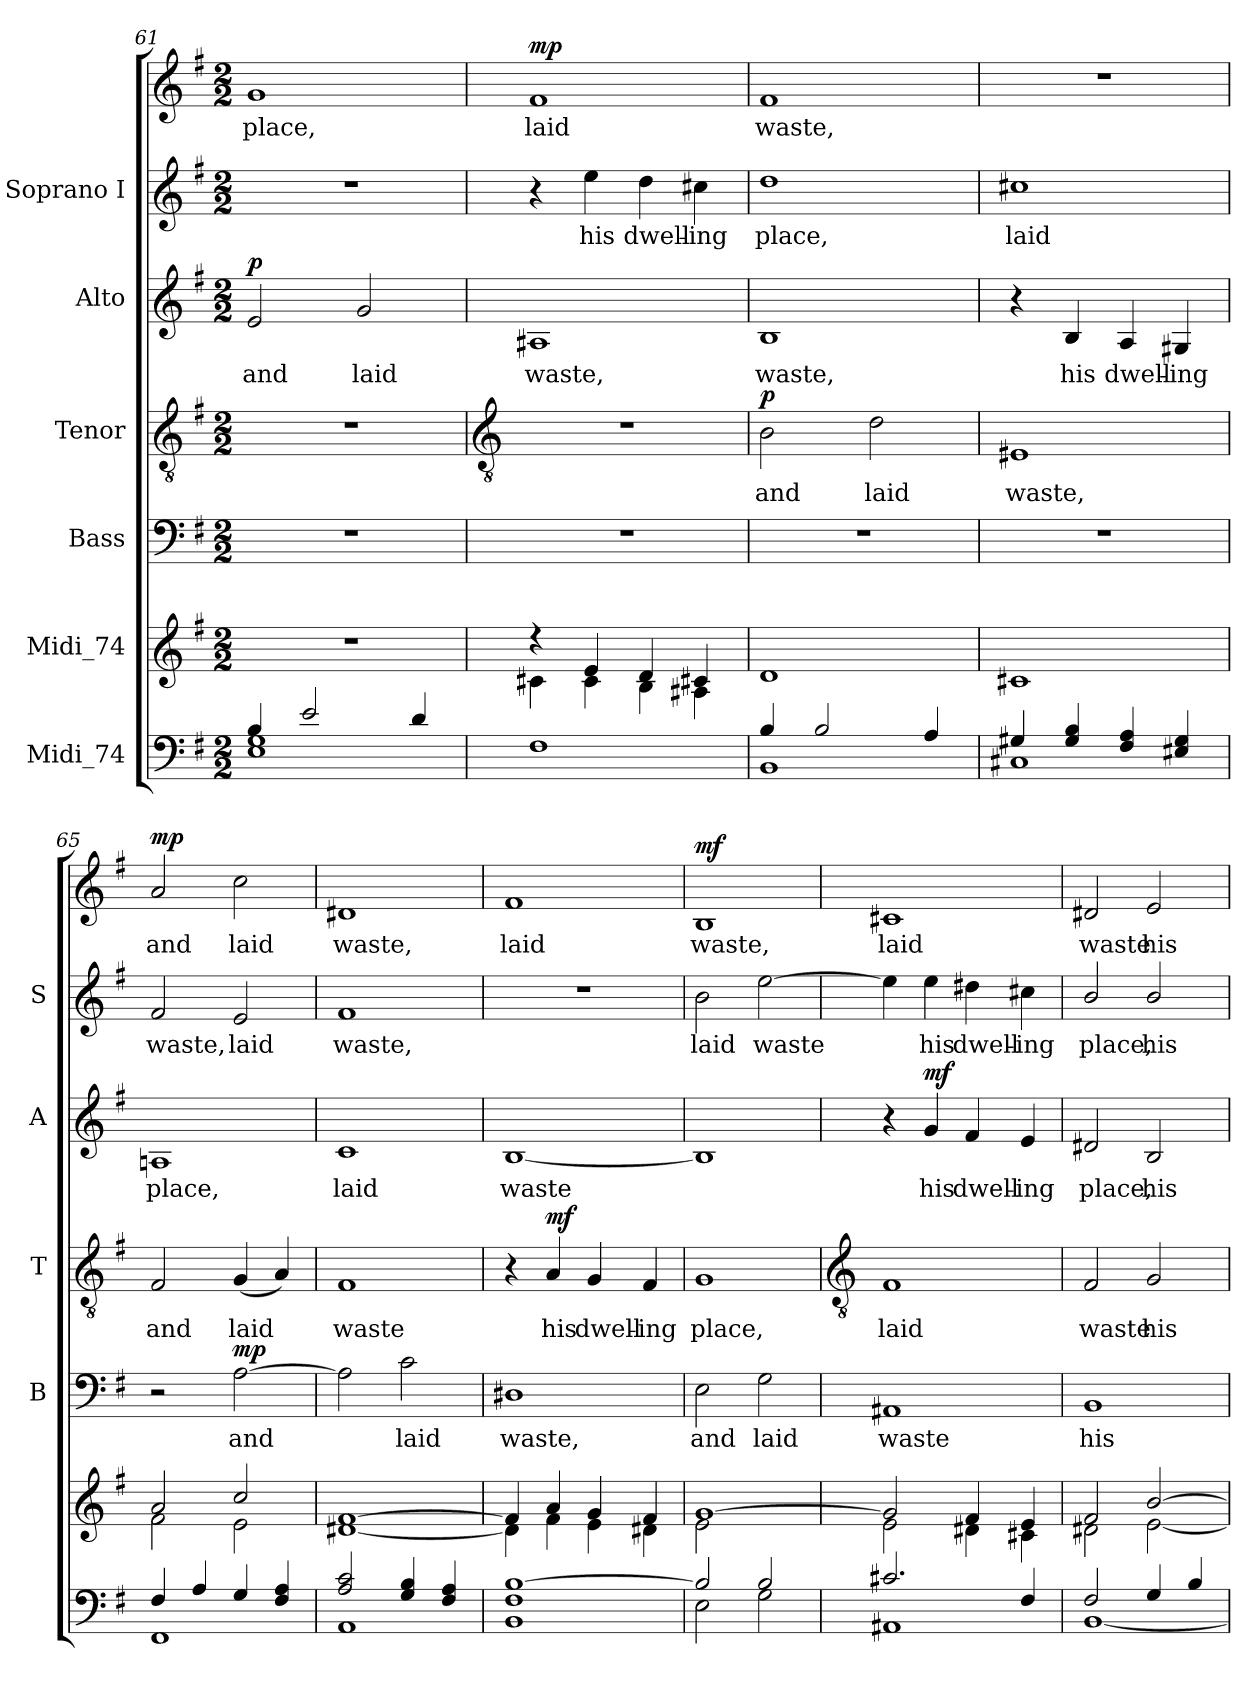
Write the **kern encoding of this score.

**kern	**kern	**kern	**text	**dynam	**kern	**text	**dynam	**kern	**text	**dynam	**kern	**text	**kern	**text	**dynam
*part6	*part5	*part4	*part4	*part4	*part3	*part3	*part3	*part2	*part2	*part2	*part1	*part1	*part1	*part1	*part1
*staff7	*staff6	*staff5	*staff5	*staff5	*staff4	*staff4	*staff4	*staff3	*staff3	*staff3	*staff2	*staff2	*staff1	*staff1	*staff1/2
*I"Midi_74	*I"Midi_74	*I"Bass	*	*	*I"Tenor	*	*	*I"Alto	*	*	*I"Soprano I	*	*	*	*
*	*	*I'B	*	*	*I'T	*	*	*I'A	*	*	*I'S	*	*	*	*
*clefF4	*clefG2	*clefF4	*	*	*clefGv2	*	*	*clefG2	*	*	*clefG2	*	*clefG2	*	*
*k[f#]	*k[f#]	*k[f#]	*	*	*k[f#]	*	*	*k[f#]	*	*	*k[f#]	*	*k[f#]	*	*
*G:	*G:	*G:	*	*	*G:	*	*	*G:	*	*	*G:	*	*G:	*	*
*M2/2	*M2/2	*M2/2	*	*	*M2/2	*	*	*M2/2	*	*	*M2/2	*	*M2/2	*	*
=61	=61	=61	=61	=61	=61	=61	=61	=61	=61	=61	=61	=61	=61	=61	=61
*^	*^	*	*	*	*	*	*	*	*	*	*	*	*	*	*
!	!	!	!	!	!	!	!	!	!	!	!LO:LY:b	!LO:DY:b	!	!	!	!LO:LY:b	!
4B/	1E\ 1G\	1r	2ryy	1r	.	.	1r	.	.	2e	and	p	1r	.	1g	place,	.
2e/	.	.	.	.	.	.	.	.	.	.	.	.	.	.	.	.	.
!	!	!	!	!	!	!	!	!	!	!	!LO:LY:b	!	!	!	!	!	!
.	.	.	2ryy	.	.	.	.	.	.	2g	laid	.	.	.	.	.	.
4d/	.	.	.	.	.	.	.	.	.	.	.	.	.	.	.	.	.
!!LO:LB:g=z
=62	=62	=62	=62	=62	=62	=62	=62	=62	=62	=62	=62	=62	=62	=62	=62	=62	=62
*	*	*	*	*	*	*	*clefGv2	*	*	*	*	*	*	*	*	*	*
!	!	!	!	!	!	!	!	!	!	!	!LO:LY:b	!	!	!	!	!LO:LY:b	!LO:DY:b=2
1F#/	2ryy	4r	4c#X\	1r	.	.	1r	.	.	1A#X	waste,	.	4r	.	1f#	laid	mp
!	!	!	!	!	!	!	!	!	!	!	!	!	!	!LO:LY:b	!	!	!
.	.	4e/	4c#\	.	.	.	.	.	.	.	.	.	4ee	his	.	.	.
!	!	!	!	!	!	!	!	!	!	!	!	!	!	!LO:LY:b	!	!	!
.	2ryy	4d/	4B\	.	.	.	.	.	.	.	.	.	4dd	dwell-	.	.	.
!	!	!	!	!	!	!	!	!	!	!	!	!	!	!LO:LY:b	!	!	!
.	.	4c#X/	4A#X\	.	.	.	.	.	.	.	.	.	4cc#X	-ing	.	.	.
=63	=63	=63	=63	=63	=63	=63	=63	=63	=63	=63	=63	=63	=63	=63	=63	=63	=63
!	!	!	!	!	!	!	!	!LO:LY:b	!LO:DY:b	!	!LO:LY:b	!	!	!LO:LY:b	!	!LO:LY:b	!
4B/	1BB\	1d/	2ryy	1r	.	.	2B	and	p	1B	waste,	.	1dd	place,	1f#	waste,	.
2B/	.	.	.	.	.	.	.	.	.	.	.	.	.	.	.	.	.
!	!	!	!	!	!	!	!	!LO:LY:b	!	!	!	!	!	!	!	!	!
.	.	.	2ryy	.	.	.	2d	laid	.	.	.	.	.	.	.	.	.
4A/	.	.	.	.	.	.	.	.	.	.	.	.	.	.	.	.	.
=64	=64	=64	=64	=64	=64	=64	=64	=64	=64	=64	=64	=64	=64	=64	=64	=64	=64
!	!	!	!	!	!	!	!	!LO:LY:b	!	!	!	!	!	!LO:LY:b	!	!	!
4G#X/	1C#X\	1c#X/	2ryy	1r	.	.	1E#X	waste,	.	4r	.	.	1cc#X	laid	1r	.	.
!	!	!	!	!	!	!	!	!	!	!	!LO:LY:b	!	!	!	!	!	!
4G#/ 4B/	.	.	.	.	.	.	.	.	.	4B	his	.	.	.	.	.	.
!	!	!	!	!	!	!	!	!	!	!	!LO:LY:b	!	!	!	!	!	!
4F#/ 4A/	.	.	2ryy	.	.	.	.	.	.	4A	dwell-	.	.	.	.	.	.
!	!	!	!	!	!	!	!	!	!	!	!LO:LY:b	!	!	!	!	!	!
4E#X/ 4G#/	.	.	.	.	.	.	.	.	.	4G#X	-ing	.	.	.	.	.	.
=65	=65	=65	=65	=65	=65	=65	=65	=65	=65	=65	=65	=65	=65	=65	=65	=65	=65
!	!	!	!	!	!	!	!	!LO:LY:b	!	!	!LO:LY:b	!	!	!LO:LY:b	!	!LO:LY:b	!LO:DY:b
4F#/	1FF#\	2a/	2f#\	2r	.	.	2F#	and	.	1An	place,	.	2f#	waste,	2a	and	mp
4A/	.	.	.	.	.	.	.	.	.	.	.	.	.	.	.	.	.
!	!	!	!	!	!LO:LY:b	!LO:DY:b	!	!LO:LY:b	!	!	!	!	!	!LO:LY:b	!	!LO:LY:b	!
4G/	.	2cc/	2e\	[2A	and	mp	(<4G	laid	.	.	.	.	2e	laid	2cc	laid	.
4F#/ 4A/	.	.	.	.	.	.	4A)	.	.	.	.	.	.	.	.	.	.
=66	=66	=66	=66	=66	=66	=66	=66	=66	=66	=66	=66	=66	=66	=66	=66	=66	=66
!	!	!	!	!	!	!	!	!LO:LY:b	!	!	!LO:LY:b	!	!	!LO:LY:b	!	!LO:LY:b	!
2A/ 2c/	1AA\	[1f#/	[1d#X\	2A]	.	.	1F#	waste	.	1c	laid	.	1f#	waste,	1d#X	waste,	.
!	!	!	!	!	!LO:LY:b	!	!	!	!	!	!	!	!	!	!	!	!
4G/ 4B/	.	.	.	2c	laid	.	.	.	.	.	.	.	.	.	.	.	.
4F#/ 4A/	.	.	.	.	.	.	.	.	.	.	.	.	.	.	.	.	.
=67	=67	=67	=67	=67	=67	=67	=67	=67	=67	=67	=67	=67	=67	=67	=67	=67	=67
!	!	!	!	!	!LO:LY:b	!	!	!	!	!	!LO:LY:b	!	!	!	!	!LO:LY:b	!
[1B/	1BB\ 1F#\	4f#/]	4d#\]	1D#X	waste,	.	4r	.	.	[1B	waste	.	1r	.	1f#	laid	.
!	!	!	!	!	!	!	!	!LO:LY:b	!LO:DY:b	!	!	!	!	!	!	!	!
.	.	4a/	4f#\	.	.	.	4A	his	mf	.	.	.	.	.	.	.	.
!	!	!	!	!	!	!	!	!LO:LY:b	!	!	!	!	!	!	!	!	!
.	.	4g/	4e\	.	.	.	4G	dwell--	.	.	.	.	.	.	.	.	.
!	!	!	!	!	!	!	!	!LO:LY:b	!	!	!	!	!	!	!	!	!
.	.	4f#/	4d#\	.	.	.	4F#	-ing	.	.	.	.	.	.	.	.	.
=68	=68	=68	=68	=68	=68	=68	=68	=68	=68	=68	=68	=68	=68	=68	=68	=68	=68
!	!	!	!	!	!LO:LY:b	!	!	!LO:LY:b	!	!	!	!	!	!LO:LY:b	!	!LO:LY:b	!LO:DY:b=2
2B/]	2E\	[1g/	2e\	2E	and	.	1G	place,	.	1B]	.	.	2b	laid	1B	waste,	mf
!	!	!	!	!	!LO:LY:b	!	!	!	!	!	!	!	!	!LO:LY:b	!	!	!
2B/	2G\	.	2ryy	2G	laid	.	.	.	.	.	.	.	[2ee	waste	.	.	.
!!LO:LB:g=z
=69	=69	=69	=69	=69	=69	=69	=69	=69	=69	=69	=69	=69	=69	=69	=69	=69	=69
*	*	*	*	*	*	*	*clefGv2	*	*	*	*	*	*	*	*	*	*
!	!	!	!	!	!LO:LY:b	!	!	!LO:LY:b	!	!	!	!	!	!	!	!LO:LY:b	!
2.c#X/	1AA#X\	2g/]	2e\	1AA#X	waste	.	1F#	laid	.	4r	.	.	4ee]	.	1c#X	laid	.
!	!	!	!	!	!	!	!	!	!	!	!LO:LY:b	!LO:DY:b	!	!LO:LY:b	!	!	!
.	.	.	.	.	.	.	.	.	.	4g	his	mf	4ee	his	.	.	.
!	!	!	!	!	!	!	!	!	!	!	!LO:LY:b	!	!	!LO:LY:b	!	!	!
.	.	4f#/	4d#X\	.	.	.	.	.	.	4f#	dwell-	.	4dd#X	dwell-	.	.	.
!	!	!	!	!	!	!	!	!	!	!	!LO:LY:b	!	!	!LO:LY:b	!	!	!
4F#/	.	4e/	4c#X\	.	.	.	.	.	.	4e	-ing	.	4cc#X	-ing	.	.	.
=70	=70	=70	=70	=70	=70	=70	=70	=70	=70	=70	=70	=70	=70	=70	=70	=70	=70
!	!	!	!	!	!LO:LY:b	!	!	!LO:LY:b	!	!	!LO:LY:b	!	!	!LO:LY:b	!	!LO:LY:b	!
2F#/	[1BB\	2f#/	2d#X\	1BB	his	.	2F#	waste	.	2d#X	place,	.	2b/	place,	2d#X	waste	.
!	!	!	!	!	!	!	!	!LO:LY:b	!	!	!LO:LY:b	!	!	!LO:LY:b	!	!LO:LY:b	!
4G/	.	[2b/	[2e\	.	.	.	2G	his	.	2B	his	.	2b/	his	2e	his	.
4B/	.	.	.	.	.	.	.	.	.	.	.	.	.	.	.	.	.
*v	*v	*	*	*	*	*	*	*	*	*	*	*	*	*	*	*	*
*	*v	*v	*	*	*	*	*	*	*	*	*	*	*	*	*	*
=	=	=	=	=	=	=	=	=	=	=	=	=	=	=	=
*-	*-	*-	*-	*-	*-	*-	*-	*-	*-	*-	*-	*-	*-	*-	*-
